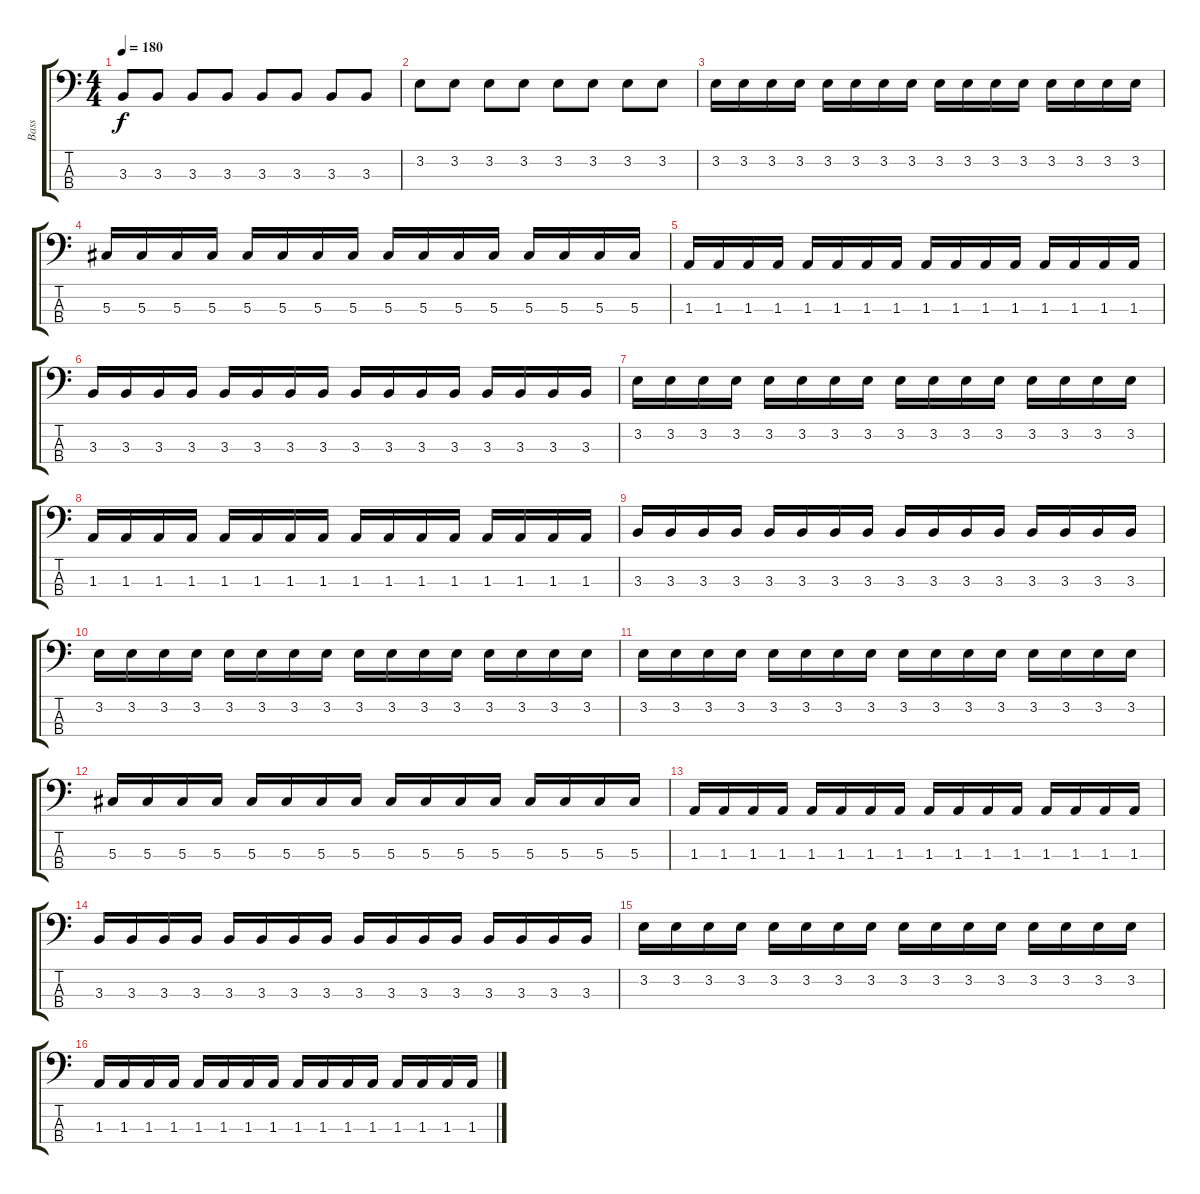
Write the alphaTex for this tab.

\track ("Bass" "Bass") {instrument electricbasspick}
\staff {score tabs}
\tuning (Gb2 Db2 Ab1 Eb1) {hide}
\ts (4 4)
\tempo 180
\clef f4
\ks c
3.3.8{dy f} 3.3.8 3.3.8 3.3.8 3.3.8 3.3.8 3.3.8 3.3.8 |
3.2.8 3.2.8 3.2.8 3.2.8 3.2.8 3.2.8 3.2.8 3.2.8 |
3.2.16 3.2.16 3.2.16 3.2.16 3.2.16 3.2.16 3.2.16 3.2.16 3.2.16 3.2.16 3.2.16 3.2.16 3.2.16 3.2.16 3.2.16 3.2.16 |
5.3.16 5.3.16 5.3.16 5.3.16 5.3.16 5.3.16 5.3.16 5.3.16 5.3.16 5.3.16 5.3.16 5.3.16 5.3.16 5.3.16 5.3.16 5.3.16 |
1.3.16 1.3.16 1.3.16 1.3.16 1.3.16 1.3.16 1.3.16 1.3.16 1.3.16 1.3.16 1.3.16 1.3.16 1.3.16 1.3.16 1.3.16 1.3.16 |
3.3.16 3.3.16 3.3.16 3.3.16 3.3.16 3.3.16 3.3.16 3.3.16 3.3.16 3.3.16 3.3.16 3.3.16 3.3.16 3.3.16 3.3.16 3.3.16 |
3.2.16 3.2.16 3.2.16 3.2.16 3.2.16 3.2.16 3.2.16 3.2.16 3.2.16 3.2.16 3.2.16 3.2.16 3.2.16 3.2.16 3.2.16 3.2.16 |
1.3.16 1.3.16 1.3.16 1.3.16 1.3.16 1.3.16 1.3.16 1.3.16 1.3.16 1.3.16 1.3.16 1.3.16 1.3.16 1.3.16 1.3.16 1.3.16 |
3.3.16 3.3.16 3.3.16 3.3.16 3.3.16 3.3.16 3.3.16 3.3.16 3.3.16 3.3.16 3.3.16 3.3.16 3.3.16 3.3.16 3.3.16 3.3.16 |
3.2.16 3.2.16 3.2.16 3.2.16 3.2.16 3.2.16 3.2.16 3.2.16 3.2.16 3.2.16 3.2.16 3.2.16 3.2.16 3.2.16 3.2.16 3.2.16 |
3.2.16 3.2.16 3.2.16 3.2.16 3.2.16 3.2.16 3.2.16 3.2.16 3.2.16 3.2.16 3.2.16 3.2.16 3.2.16 3.2.16 3.2.16 3.2.16 |
5.3.16 5.3.16 5.3.16 5.3.16 5.3.16 5.3.16 5.3.16 5.3.16 5.3.16 5.3.16 5.3.16 5.3.16 5.3.16 5.3.16 5.3.16 5.3.16 |
1.3.16 1.3.16 1.3.16 1.3.16 1.3.16 1.3.16 1.3.16 1.3.16 1.3.16 1.3.16 1.3.16 1.3.16 1.3.16 1.3.16 1.3.16 1.3.16 |
3.3.16 3.3.16 3.3.16 3.3.16 3.3.16 3.3.16 3.3.16 3.3.16 3.3.16 3.3.16 3.3.16 3.3.16 3.3.16 3.3.16 3.3.16 3.3.16 |
3.2.16 3.2.16 3.2.16 3.2.16 3.2.16 3.2.16 3.2.16 3.2.16 3.2.16 3.2.16 3.2.16 3.2.16 3.2.16 3.2.16 3.2.16 3.2.16 |
1.3.16 1.3.16 1.3.16 1.3.16 1.3.16 1.3.16 1.3.16 1.3.16 1.3.16 1.3.16 1.3.16 1.3.16 1.3.16 1.3.16 1.3.16 1.3.16
